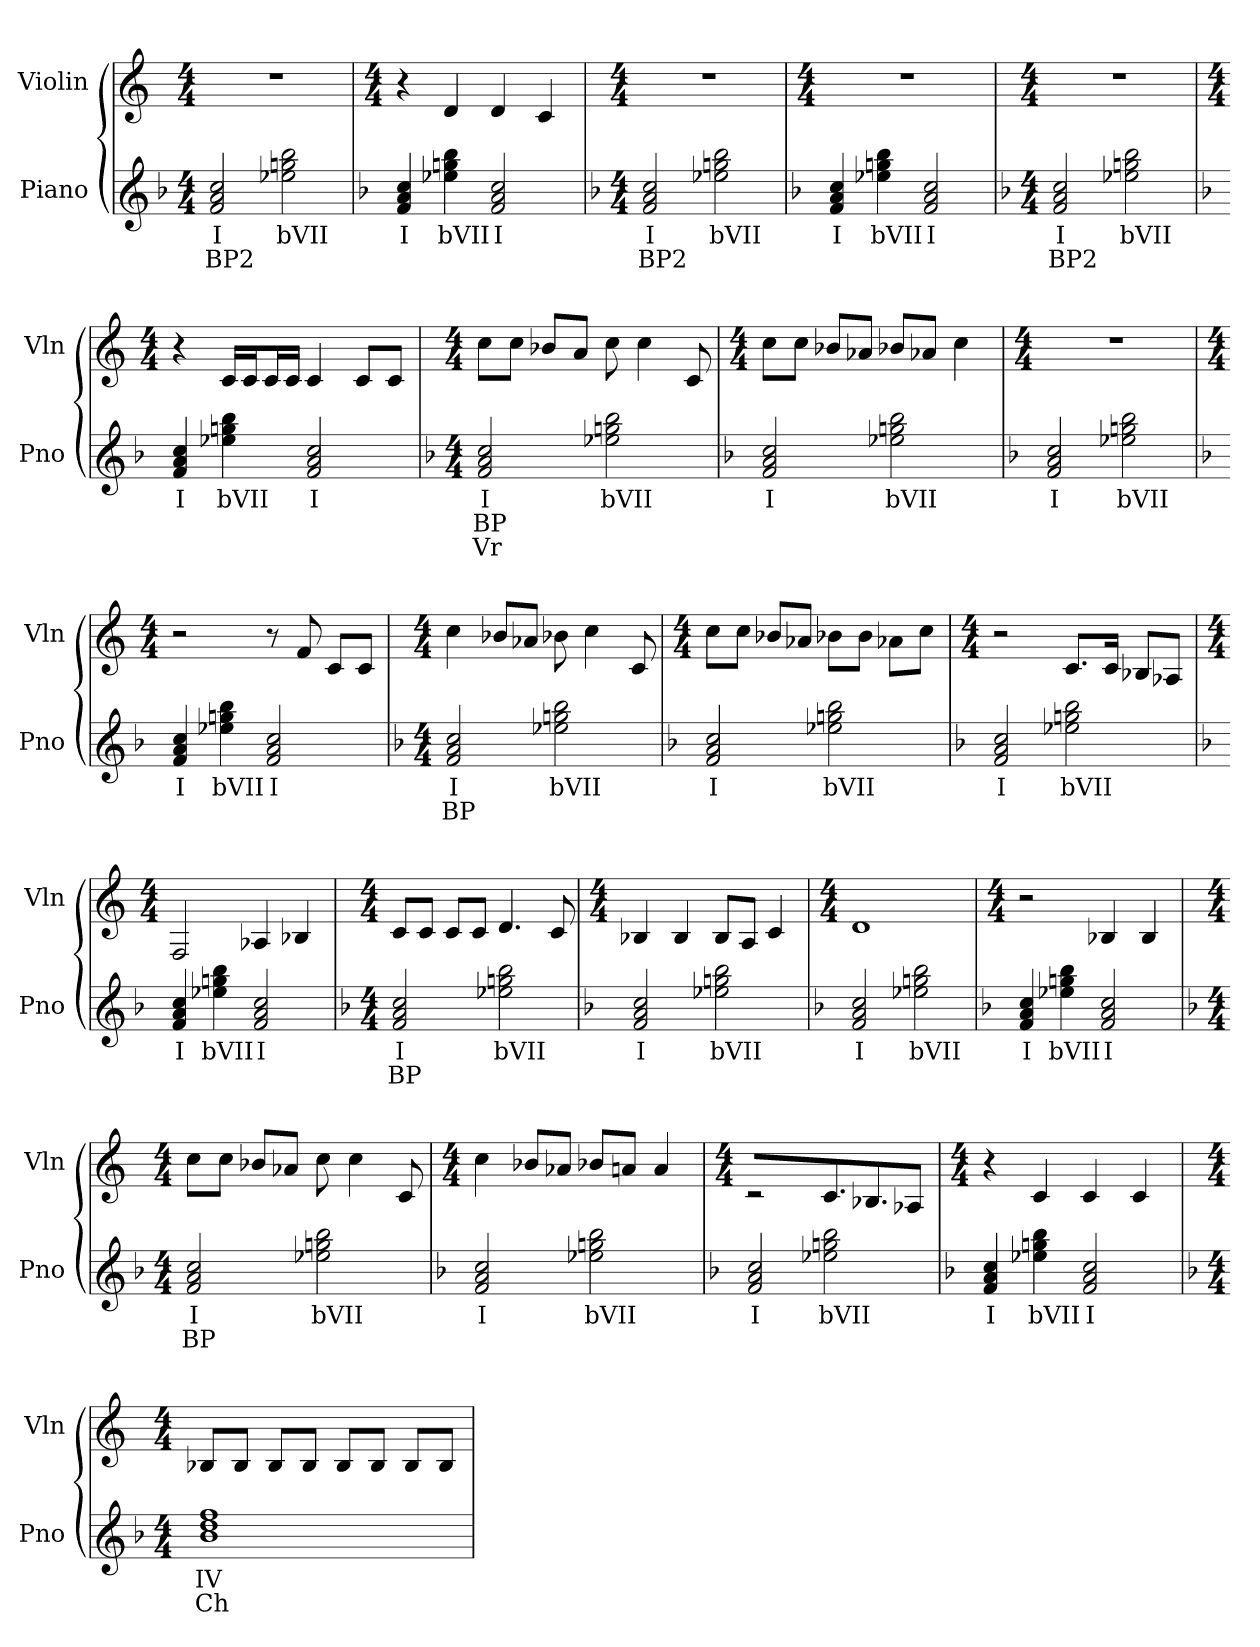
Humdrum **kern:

**kern	**text	**text	**text	**kern
*part2	*part2	*part2	*part2	*part1
*staff2	*staff2	*staff2	*staff2	*staff1
*I"Piano	*	*	*	*I"Violin
*I'Pno	*	*	*	*I'Vln
*k[b-]	*	*	*	*
*F:	*	*	*	*
*M4/4	*	*	*	*M4/4
=	=	=	=	=
2f 2a 2cc	I	BP2	.	1r
2ee-X 2ggn 2bb-	bVII	.	.	.
=	=	=	=	=
*k[b-]	*	*	*	*
*F:	*	*	*	*
*	*	*	*	*M4/4
4f 4a 4cc	I	.	.	4r
4ee-X 4ggn 4bb-	bVII	.	.	4d
2f 2a 2cc	I	.	.	4d
.	.	.	.	4c
=	=	=	=	=
*k[b-]	*	*	*	*
*F:	*	*	*	*
*M4/4	*	*	*	*M4/4
2f 2a 2cc	I	BP2	.	1r
2ee-X 2ggn 2bb-	bVII	.	.	.
=	=	=	=	=
*k[b-]	*	*	*	*
*F:	*	*	*	*
*	*	*	*	*M4/4
4f 4a 4cc	I	.	.	1r
4ee-X 4ggn 4bb-	bVII	.	.	.
2f 2a 2cc	I	.	.	.
=	=	=	=	=
*k[b-]	*	*	*	*
*F:	*	*	*	*
*M4/4	*	*	*	*M4/4
2f 2a 2cc	I	BP2	.	1r
2ee-X 2ggn 2bb-	bVII	.	.	.
=	=	=	=	=
*k[b-]	*	*	*	*
*F:	*	*	*	*
*	*	*	*	*M4/4
4f 4a 4cc	I	.	.	4r
4ee-X 4ggn 4bb-	bVII	.	.	16cLL
.	.	.	.	16cJ
.	.	.	.	16cL
.	.	.	.	16cJJ
2f 2a 2cc	I	.	.	4c
.	.	.	.	8cL
.	.	.	.	8cJ
=	=	=	=	=
*k[b-]	*	*	*	*
*F:	*	*	*	*
*M4/4	*	*	*	*M4/4
2f 2a 2cc	I	BP	Vr	8ccL
.	.	.	.	8ccJ
.	.	.	.	8b-XL
.	.	.	.	8aJ
2ee-X 2ggn 2bb-	bVII	.	.	8cc
.	.	.	.	4cc
.	.	.	.	8c
=	=	=	=	=
*k[b-]	*	*	*	*
*F:	*	*	*	*
*	*	*	*	*M4/4
2f 2a 2cc	I	.	.	8ccL
.	.	.	.	8ccJ
.	.	.	.	8b-XL
.	.	.	.	8a-XJ
2ee-X 2ggn 2bb-	bVII	.	.	8b-XL
.	.	.	.	8a-XJ
.	.	.	.	4cc
=	=	=	=	=
*k[b-]	*	*	*	*
*F:	*	*	*	*
*	*	*	*	*M4/4
2f 2a 2cc	I	.	.	1r
2ee-X 2ggn 2bb-	bVII	.	.	.
=	=	=	=	=
*k[b-]	*	*	*	*
*F:	*	*	*	*
*	*	*	*	*M4/4
4f 4a 4cc	I	.	.	2r
4ee-X 4ggn 4bb-	bVII	.	.	.
2f 2a 2cc	I	.	.	8r
.	.	.	.	8f
.	.	.	.	8cL
.	.	.	.	8cJ
=	=	=	=	=
*k[b-]	*	*	*	*
*F:	*	*	*	*
*M4/4	*	*	*	*M4/4
2f 2a 2cc	I	BP	.	4cc
.	.	.	.	8b-XL
.	.	.	.	8a-XJ
2ee-X 2ggn 2bb-	bVII	.	.	8b-X
.	.	.	.	4cc
.	.	.	.	8c
=	=	=	=	=
*k[b-]	*	*	*	*
*F:	*	*	*	*
*	*	*	*	*M4/4
2f 2a 2cc	I	.	.	8ccL
.	.	.	.	8ccJ
.	.	.	.	8b-XL
.	.	.	.	8a-XJ
2ee-X 2ggn 2bb-	bVII	.	.	8b-XL
.	.	.	.	8b-J
.	.	.	.	8a-XL
.	.	.	.	8ccJ
=	=	=	=	=
*k[b-]	*	*	*	*
*F:	*	*	*	*
*	*	*	*	*M4/4
2f 2a 2cc	I	.	.	2r
2ee-X 2ggn 2bb-	bVII	.	.	8.cL
.	.	.	.	16cJk
.	.	.	.	8B-XL
.	.	.	.	8A-XJ
=	=	=	=	=
*k[b-]	*	*	*	*
*F:	*	*	*	*
*	*	*	*	*M4/4
4f 4a 4cc	I	.	.	2F
4ee-X 4ggn 4bb-	bVII	.	.	.
2f 2a 2cc	I	.	.	4A-X
.	.	.	.	4B-X
=	=	=	=	=
*k[b-]	*	*	*	*
*F:	*	*	*	*
*M4/4	*	*	*	*M4/4
2f 2a 2cc	I	BP	.	8cL
.	.	.	.	8cJ
.	.	.	.	8cL
.	.	.	.	8cJ
2ee-X 2ggn 2bb-	bVII	.	.	4.d
.	.	.	.	8c
=	=	=	=	=
*k[b-]	*	*	*	*
*F:	*	*	*	*
*	*	*	*	*M4/4
2f 2a 2cc	I	.	.	4B-X
.	.	.	.	4B-
2ee-X 2ggn 2bb-	bVII	.	.	8B-L
.	.	.	.	8AJ
.	.	.	.	4c
=	=	=	=	=
*k[b-]	*	*	*	*
*F:	*	*	*	*
*	*	*	*	*M4/4
2f 2a 2cc	I	.	.	1d
2ee-X 2ggn 2bb-	bVII	.	.	.
=	=	=	=	=
*k[b-]	*	*	*	*
*F:	*	*	*	*
*	*	*	*	*M4/4
4f 4a 4cc	I	.	.	2r
4ee-X 4ggn 4bb-	bVII	.	.	.
2f 2a 2cc	I	.	.	4B-X
.	.	.	.	4B-
=	=	=	=	=
*k[b-]	*	*	*	*
*F:	*	*	*	*
*M4/4	*	*	*	*M4/4
2f 2a 2cc	I	BP	.	8ccL
.	.	.	.	8ccJ
.	.	.	.	8b-XL
.	.	.	.	8a-XJ
2ee-X 2ggn 2bb-	bVII	.	.	8cc
.	.	.	.	4cc
.	.	.	.	8c
=	=	=	=	=
*k[b-]	*	*	*	*
*F:	*	*	*	*
*	*	*	*	*M4/4
2f 2a 2cc	I	.	.	4cc
.	.	.	.	8b-XL
.	.	.	.	8a-XJ
2ee-X 2ggn 2bb-	bVII	.	.	8b-XL
.	.	.	.	8anJ
.	.	.	.	4a
=	=	=	=	=
*k[b-]	*	*	*	*
*F:	*	*	*	*
*	*	*	*	*M4/4
2f 2a 2cc	I	.	.	2r
2ee-X 2ggn 2bb-	bVII	.	.	8.cL
.	.	.	.	8.B-XJ
.	.	.	.	8A-XJ
=	=	=	=	=
*k[b-]	*	*	*	*
*F:	*	*	*	*
*	*	*	*	*M4/4
4f 4a 4cc	I	.	.	4r
4ee-X 4ggn 4bb-	bVII	.	.	4c
2f 2a 2cc	I	.	.	4c
.	.	.	.	4c
=	=	=	=	=
*k[b-]	*	*	*	*
*F:	*	*	*	*
*M4/4	*	*	*	*M4/4
1b- 1dd 1ff	IV	Ch	.	8B-XL
.	.	.	.	8B-J
.	.	.	.	8B-L
.	.	.	.	8B-J
.	.	.	.	8B-L
.	.	.	.	8B-J
.	.	.	.	8B-L
.	.	.	.	8B-J
=	=	=	=	=
*-	*-	*-	*-	*-
